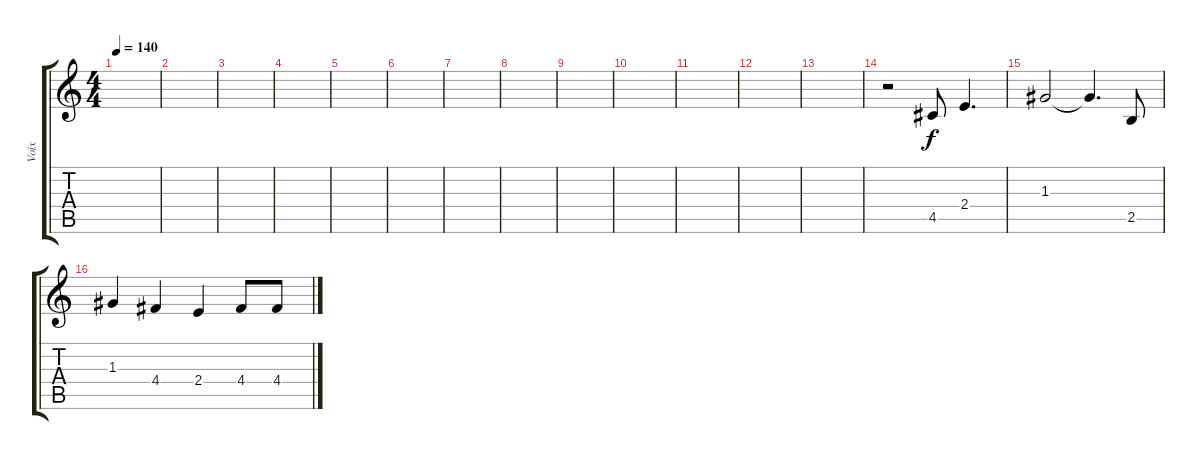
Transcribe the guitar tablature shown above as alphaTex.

\track ("Voix" "Voix") {instrument acousticguitarsteel}
\staff {score tabs}
\tuning (E4 B3 G3 D3 A2 E2) {hide}
\ts (4 4)
\tempo 140
\clef g2
\ks c
|
|
|
|
|
|
|
|
|
|
|
|
|
r.2 4.5.8 2.4.4{d} |
1.3.2 1.3{t}.4{d} 2.5.8 |
1.3.4 4.4.4 2.4.4 4.4.8 4.4.8
